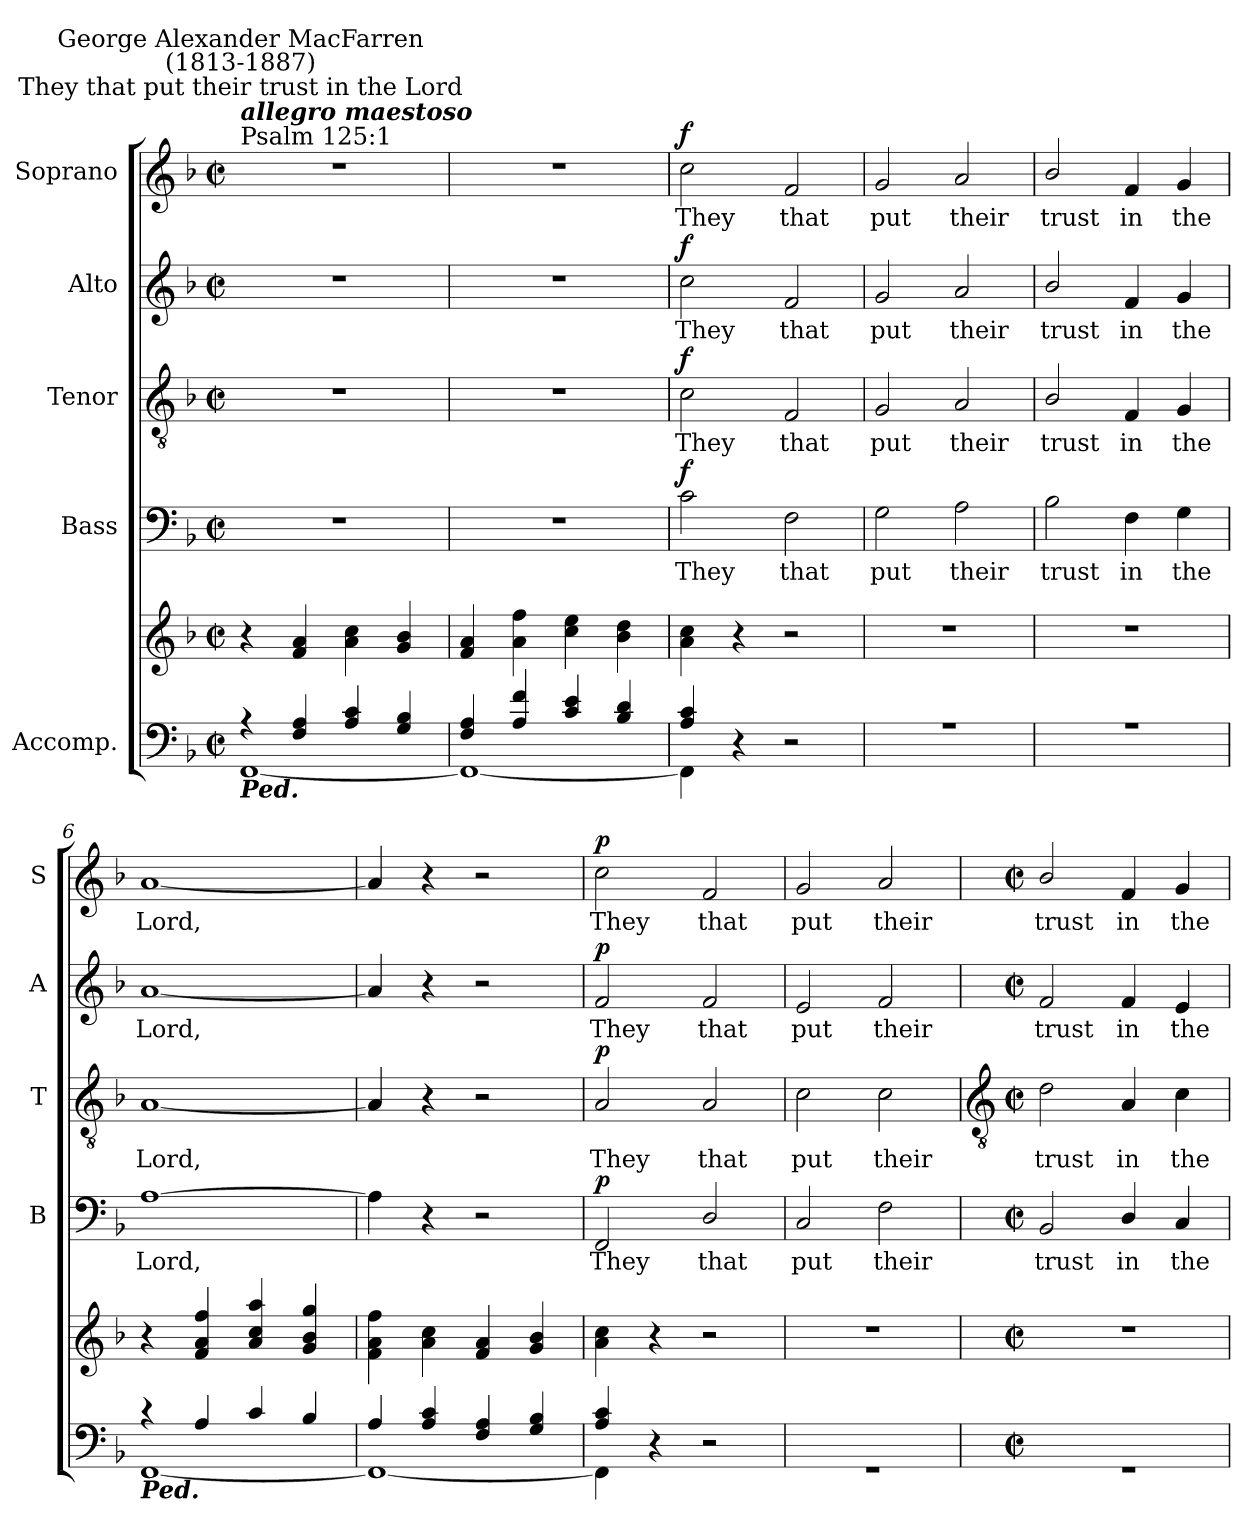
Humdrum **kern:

**kern	**kern	**kern	**text	**dynam	**kern	**text	**dynam	**kern	**text	**dynam	**kern	**text	**dynam
*part5	*part5	*part4	*part4	*part4	*part3	*part3	*part3	*part2	*part2	*part2	*part1	*part1	*part1
*staff6	*staff5	*staff4	*staff4	*staff4	*staff3	*staff3	*staff3	*staff2	*staff2	*staff2	*staff1	*staff1	*staff1
*I"Accomp.	*	*I"Bass	*	*	*I"Tenor	*	*	*I"Alto	*	*	*I"Soprano	*	*
*	*	*I'B	*	*	*I'T	*	*	*I'A	*	*	*I'S	*	*
*clefF4	*clefG2	*clefF4	*	*	*clefGv2	*	*	*clefG2	*	*	*clefG2	*	*
*k[b-]	*k[b-]	*k[b-]	*	*	*k[b-]	*	*	*k[b-]	*	*	*k[b-]	*	*
*F:	*F:	*F:	*	*	*F:	*	*	*F:	*	*	*F:	*	*
*M2/2	*M2/2	*M2/2	*	*	*M2/2	*	*	*M2/2	*	*	*M2/2	*	*
*met(c|)	*met(c|)	*met(c|)	*	*	*met(c|)	*	*	*met(c|)	*	*	*met(c|)	*	*
*MM138	*MM138	*MM138	*	*	*MM138	*	*	*MM138	*	*	*MM138	*	*
=1	=1	=1	=1	=1	=1	=1	=1	=1	=1	=1	=1	=1	=1
*^	*	*	*	*	*	*	*	*	*	*	*	*	*
!	!	!	!	!	!	!	!	!	!	!	!	!LO:TX:a:t=Psalm 125&colon;1	!	!
!	!	!	!	!	!	!	!	!	!	!	!	!LO:TX:a:Bi:t=allegro maestoso	!	!
!	!	!	!	!	!	!	!	!	!	!	!	!LO:TX:a:cj:t=They that put their trust in the Lord	!	!
!	!	!	!	!	!	!	!	!	!	!	!	!LO:TX:a:cj:t=George Alexander MacFarren\n(1813-1887)	!	!
!LO:TX:b:Bi:t=Ped.	!	!	!	!	!	!	!	!	!	!	!	!	!	!
4r	[1FF\	4r	1r	.	.	1r	.	.	1r	.	.	1r	.	.
4F/ 4A/	.	4f 4a	.	.	.	.	.	.	.	.	.	.	.	.
4A/ 4c/	.	4a 4cc	.	.	.	.	.	.	.	.	.	.	.	.
4G/ 4B-/	.	4g 4b-	.	.	.	.	.	.	.	.	.	.	.	.
=2	=2	=2	=2	=2	=2	=2	=2	=2	=2	=2	=2	=2	=2	=2
4F/ 4A/	1FF\_	4f 4a	1r	.	.	1r	.	.	1r	.	.	1r	.	.
4A/ 4f/	.	4a 4ff	.	.	.	.	.	.	.	.	.	.	.	.
4c/ 4e/	.	4cc 4ee	.	.	.	.	.	.	.	.	.	.	.	.
4B-/ 4d/	.	4b- 4dd	.	.	.	.	.	.	.	.	.	.	.	.
=3	=3	=3	=3	=3	=3	=3	=3	=3	=3	=3	=3	=3	=3	=3
!	!	!	!	!LO:LY:b	!LO:DY:b	!	!LO:LY:b	!LO:DY:b	!	!LO:LY:b	!LO:DY:b	!	!LO:LY:b	!LO:DY:b
4A/ 4c/	4FF\]	4a 4cc	2c	They	f	2c	They	f	2cc	They	f	2cc	They	f
4r	4ryy	4r	.	.	.	.	.	.	.	.	.	.	.	.
!	!	!	!	!LO:LY:b	!	!	!LO:LY:b	!	!	!LO:LY:b	!	!	!LO:LY:b	!
2r	2ryy	2r	2F	that	.	2F	that	.	2f	that	.	2f	that	.
=4	=4	=4	=4	=4	=4	=4	=4	=4	=4	=4	=4	=4	=4	=4
!	!	!	!	!LO:LY:b	!	!	!LO:LY:b	!	!	!LO:LY:b	!	!	!LO:LY:b	!
1r	1ryy	1r	2G	put	.	2G	put	.	2g	put	.	2g	put	.
!	!	!	!	!LO:LY:b	!	!	!LO:LY:b	!	!	!LO:LY:b	!	!	!LO:LY:b	!
.	.	.	2A	their	.	2A	their	.	2a	their	.	2a	their	.
=5	=5	=5	=5	=5	=5	=5	=5	=5	=5	=5	=5	=5	=5	=5
!	!	!	!	!LO:LY:b	!	!	!LO:LY:b	!	!	!LO:LY:b	!	!	!LO:LY:b	!
1r	1ryy	1r	2B-\	trust	.	2B-/	trust	.	2b-/	trust	.	2b-/	trust	.
!	!	!	!	!LO:LY:b	!	!	!LO:LY:b	!	!	!LO:LY:b	!	!	!LO:LY:b	!
.	.	.	4F	in	.	4F	in	.	4f	in	.	4f	in	.
!	!	!	!	!LO:LY:b	!	!	!LO:LY:b	!	!	!LO:LY:b	!	!	!LO:LY:b	!
.	.	.	4G	the	.	4G	the	.	4g	the	.	4g	the	.
=6	=6	=6	=6	=6	=6	=6	=6	=6	=6	=6	=6	=6	=6	=6
!LO:TX:b:Bi:t=Ped.	!	!	!	!	!	!	!	!	!	!	!	!	!	!
!	!	!	!	!LO:LY:b	!	!	!LO:LY:b	!	!	!LO:LY:b	!	!	!LO:LY:b	!
4r	[1FF\	4r	[1A	Lord,	.	[1A	Lord,	.	[1a	Lord,	.	[1a	Lord,	.
4A/	.	4f/ 4a/ 4ff/	.	.	.	.	.	.	.	.	.	.	.	.
4c/	.	4a/ 4cc/ 4aa/	.	.	.	.	.	.	.	.	.	.	.	.
4B-/	.	4g/ 4b-/ 4gg/	.	.	.	.	.	.	.	.	.	.	.	.
=7	=7	=7	=7	=7	=7	=7	=7	=7	=7	=7	=7	=7	=7	=7
4A/	1FF\_	4f 4a 4ff	4A]	.	.	4A]	.	.	4a]	.	.	4a]	.	.
4A/ 4c/	.	4a 4cc	4r	.	.	4r	.	.	4r	.	.	4r	.	.
4F/ 4A/	.	4f 4a	2r	.	.	2r	.	.	2r	.	.	2r	.	.
4G/ 4B-/	.	4g 4b-	.	.	.	.	.	.	.	.	.	.	.	.
=8	=8	=8	=8	=8	=8	=8	=8	=8	=8	=8	=8	=8	=8	=8
!	!	!	!	!LO:LY:b	!LO:DY:b	!	!LO:LY:b	!LO:DY:b	!	!LO:LY:b	!LO:DY:b	!	!LO:LY:b	!LO:DY:b
4A/ 4c/	4FF\]	4a 4cc	2FF	They	p	2A	They	p	2f	They	p	2cc	They	p
4ryy	4r	4r	.	.	.	.	.	.	.	.	.	.	.	.
!	!	!	!	!LO:LY:b	!	!	!LO:LY:b	!	!	!LO:LY:b	!	!	!LO:LY:b	!
2ryy	2r	2r	2D/	that	.	2A	that	.	2f	that	.	2f	that	.
=9	=9	=9	=9	=9	=9	=9	=9	=9	=9	=9	=9	=9	=9	=9
!	!	!	!	!LO:LY:b	!	!	!LO:LY:b	!	!	!LO:LY:b	!	!	!LO:LY:b	!
1ryy	1r	1r	2C	put	.	2c	put	.	2e	put	.	2g	put	.
!	!	!	!	!LO:LY:b	!	!	!LO:LY:b	!	!	!LO:LY:b	!	!	!LO:LY:b	!
.	.	.	2F	their	.	2c	their	.	2f	their	.	2a	their	.
!!LO:LB:g=z
=10	=10	=10	=10	=10	=10	=10	=10	=10	=10	=10	=10	=10	=10	=10
*	*	*	*	*	*	*clefGv2	*	*	*	*	*	*	*	*
*M2/2	*	*M2/2	*M2/2	*	*	*M2/2	*	*	*M2/2	*	*	*M2/2	*	*
*met(c|)	*	*met(c|)	*met(c|)	*	*	*met(c|)	*	*	*met(c|)	*	*	*met(c|)	*	*
!	!	!	!	!LO:LY:b	!	!	!LO:LY:b	!	!	!LO:LY:b	!	!	!LO:LY:b	!
1ryy	1r	1r	2BB-	trust	.	2d	trust	.	2f	trust	.	2b-/	trust	.
!	!	!	!	!LO:LY:b	!	!	!LO:LY:b	!	!	!LO:LY:b	!	!	!LO:LY:b	!
.	.	.	4D/	in	.	4A	in	.	4f	in	.	4f	in	.
!	!	!	!	!LO:LY:b	!	!	!LO:LY:b	!	!	!LO:LY:b	!	!	!LO:LY:b	!
.	.	.	4C	the	.	4c	the	.	4e	the	.	4g	the	.
*v	*v	*	*	*	*	*	*	*	*	*	*	*	*	*
=	=	=	=	=	=	=	=	=	=	=	=	=	=
*-	*-	*-	*-	*-	*-	*-	*-	*-	*-	*-	*-	*-	*-
